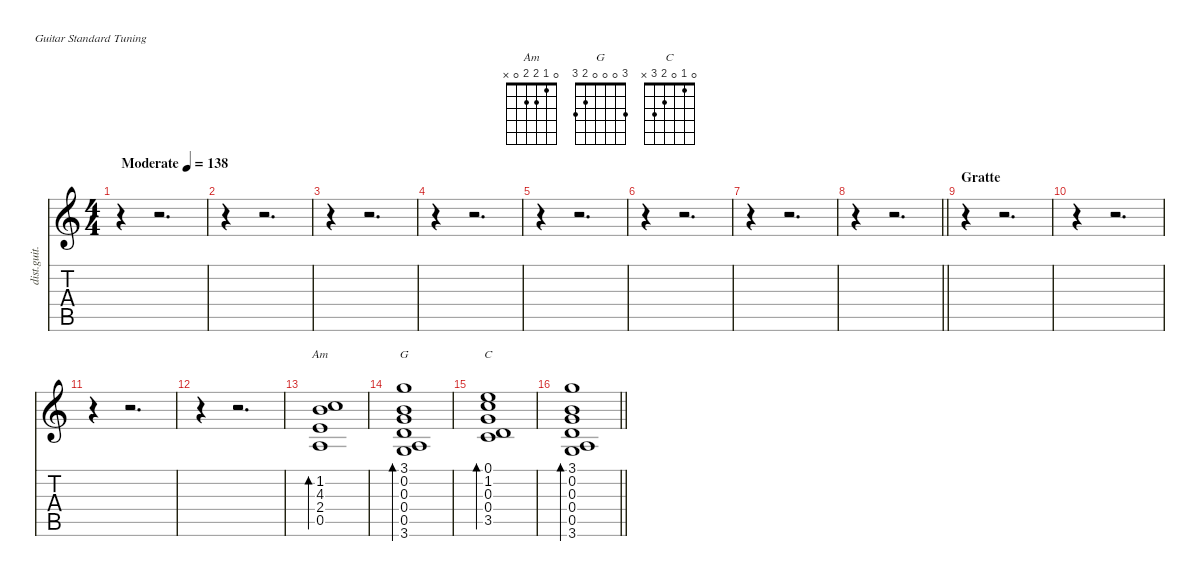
\defaultSystemsLayout 4
\hideDynamics
\bracketExtendMode nobrackets
\track ("Sylvain" "dist.guit.") {instrument distortionguitar}
\staff {score tabs}
\tuning (E4 B3 G3 D3 A2 E2)
\chord ("Am" 0 1 2 2 0 x) {showfingering false}
\chord ("G" 3 0 0 0 2 3) {showfingering false}
\chord ("C" 0 1 0 2 3 x) {showfingering false}
\ts (4 4)
\beaming (8 2 2 2 2)
\tempo (138 "Moderate")
\clef g2
\ks aminor
r.4{dy mf instrument distortionguitar} r.2{d} |
r.4 r.2{d} |
r.4 r.2{d} |
r.4 r.2{d} |
r.4 r.2{d} |
r.4 r.2{d} |
r.4 r.2{d} |
\barLineRight lightlight
r.4 r.2{d} |
\section ("" "Gratte")
r.4 r.2{d} |
r.4 r.2{d} |
r.4 r.2{d} |
r.4 r.2{d} |
(0.5 2.4 4.3 1.2).1{bd 227 ch "Am" instrument electricguitarclean} |
(3.6 0.5 0.4 0.3 0.2 3.1).1{bd 227 ch "G"} |
(3.5 0.4 0.3 1.2 0.1).1{bd 248 ch "C"} |
\barLineRight lightlight
(3.6 0.5 0.4 0.3 0.2 3.1).1{bd 227}
